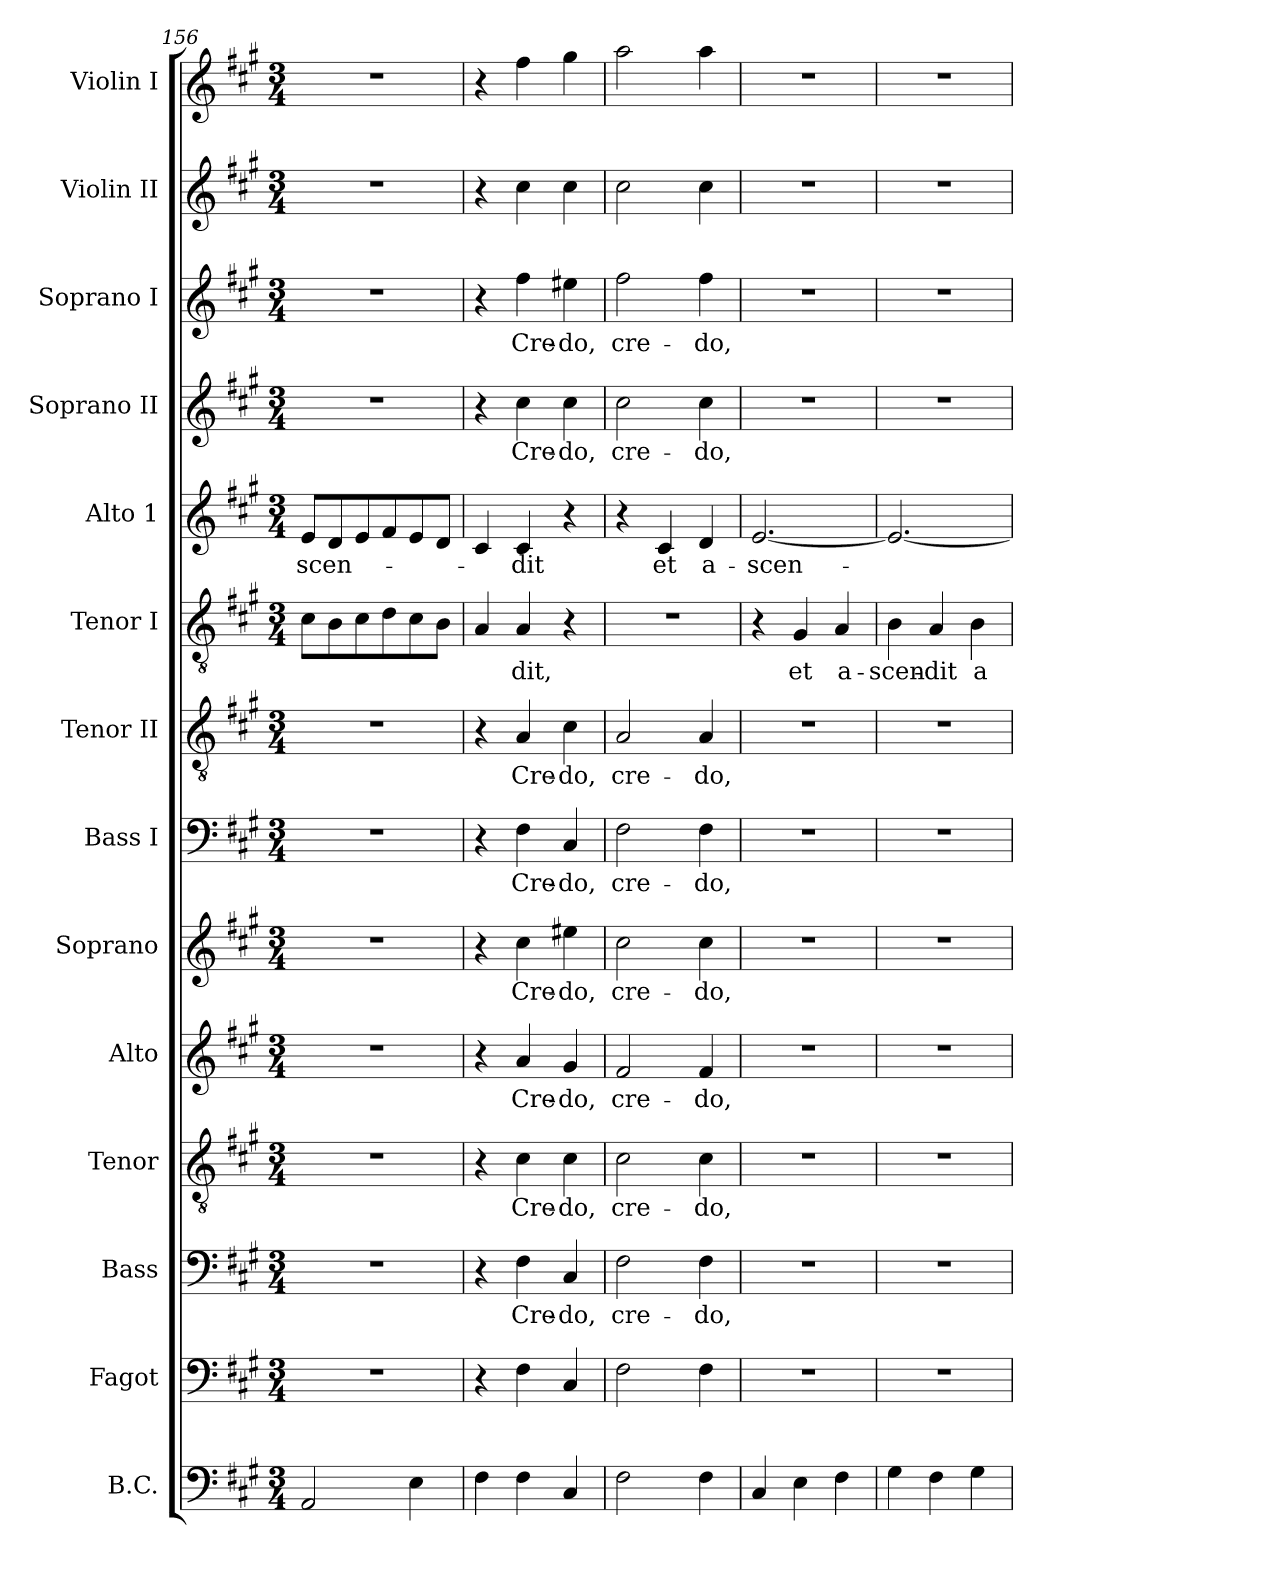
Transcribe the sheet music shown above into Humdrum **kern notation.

**kern	**kern	**kern	**text	**kern	**text	**kern	**text	**kern	**text	**kern	**text	**kern	**text	**kern	**text	**kern	**text	**kern	**text	**kern	**text	**kern	**kern
*part14	*part13	*part12	*part12	*part11	*part11	*part10	*part10	*part9	*part9	*part8	*part8	*part7	*part7	*part6	*part6	*part5	*part5	*part4	*part4	*part3	*part3	*part2	*part1
*staff14	*staff13	*staff12	*staff12	*staff11	*staff11	*staff10	*staff10	*staff9	*staff9	*staff8	*staff8	*staff7	*staff7	*staff6	*staff6	*staff5	*staff5	*staff4	*staff4	*staff3	*staff3	*staff2	*staff1
*I"B.C.	*I"Fagot	*I"Bass	*	*I"Tenor	*	*I"Alto	*	*I"Soprano	*	*I"Bass I	*	*I"Tenor II	*	*I"Tenor I	*	*I"Alto 1	*	*I"Soprano II	*	*I"Soprano I	*	*I"Violin II	*I"Violin I
*I'B.C.	*I'Fg	*	*	*I'T-R	*	*	*	*I'S-R	*	*I'B1	*	*I'T2	*	*I'T1	*	*I'A1	*	*I'S2	*	*I'S1	*	*I'Vln. II	*I'Vln. I
*clefF4	*clefF4	*clefF4	*	*clefGv2	*	*clefG2	*	*clefG2	*	*clefF4	*	*clefGv2	*	*clefGv2	*	*clefG2	*	*clefG2	*	*clefG2	*	*clefG2	*clefG2
*k[f#c#g#]	*k[f#c#g#]	*k[f#c#g#]	*	*k[f#c#g#]	*	*k[f#c#g#]	*	*k[f#c#g#]	*	*k[f#c#g#]	*	*k[f#c#g#]	*	*k[f#c#g#]	*	*k[f#c#g#]	*	*k[f#c#g#]	*	*k[f#c#g#]	*	*k[f#c#g#]	*k[f#c#g#]
*A:	*A:	*A:	*	*A:	*	*A:	*	*A:	*	*A:	*	*A:	*	*A:	*	*A:	*	*A:	*	*A:	*	*A:	*A:
*M3/4	*M3/4	*M3/4	*	*M3/4	*	*M3/4	*	*M3/4	*	*M3/4	*	*M3/4	*	*M3/4	*	*M3/4	*	*M3/4	*	*M3/4	*	*M3/4	*M3/4
=156	=156	=156	=156	=156	=156	=156	=156	=156	=156	=156	=156	=156	=156	=156	=156	=156	=156	=156	=156	=156	=156	=156	=156
!	!	!	!	!	!	!	!	!	!	!	!	!	!	!	!	!	!LO:LY:b	!	!	!	!	!	!
2AA/	2.r	2.r	.	2.r	.	2.r	.	2.r	.	2.r	.	2.r	.	8c#\L	.	8e/L	-scen-	2.r	.	2.r	.	2.r	2.r
.	.	.	.	.	.	.	.	.	.	.	.	.	.	8B\	.	8d/	.	.	.	.	.	.	.
.	.	.	.	.	.	.	.	.	.	.	.	.	.	8c#\	.	8e/	.	.	.	.	.	.	.
.	.	.	.	.	.	.	.	.	.	.	.	.	.	8d\	.	8f#/	.	.	.	.	.	.	.
4E\	.	.	.	.	.	.	.	.	.	.	.	.	.	8c#\	.	8e/	.	.	.	.	.	.	.
.	.	.	.	.	.	.	.	.	.	.	.	.	.	8B\J	.	8d/J	.	.	.	.	.	.	.
=157	=157	=157	=157	=157	=157	=157	=157	=157	=157	=157	=157	=157	=157	=157	=157	=157	=157	=157	=157	=157	=157	=157	=157
4F#\	4r	4r	.	4r	.	4r	.	4r	.	4r	.	4r	.	4A/	.	4c#/	.	4r	.	4r	.	4r	4r
!	!	!	!LO:LY:b	!	!LO:LY:b	!	!LO:LY:b	!	!LO:LY:b	!	!LO:LY:b	!	!LO:LY:b	!	!LO:LY:b	!	!LO:LY:b	!	!LO:LY:b	!	!LO:LY:b	!	!
4F#\	4F#\	4F#\	Cre-	4c#\	Cre-	4a/	Cre-	4cc#\	Cre-	4F#\	Cre-	4A/	Cre-	4A/	-dit,	4c#/	-dit	4cc#\	Cre-	4ff#\	Cre-	4cc#\	4ff#\
!	!	!	!LO:LY:b	!	!LO:LY:b	!	!LO:LY:b	!	!LO:LY:b	!	!LO:LY:b	!	!LO:LY:b	!	!	!	!	!	!LO:LY:b	!	!LO:LY:b	!	!
4C#/	4C#/	4C#/	-do,	4c#\	-do,	4g#/	-do,	4ee#X\	-do,	4C#/	-do,	4c#\	-do,	4r	.	4r	.	4cc#\	-do,	4ee#X\	-do,	4cc#\	4gg#\
=158	=158	=158	=158	=158	=158	=158	=158	=158	=158	=158	=158	=158	=158	=158	=158	=158	=158	=158	=158	=158	=158	=158	=158
!	!	!	!LO:LY:b	!	!LO:LY:b	!	!LO:LY:b	!	!LO:LY:b	!	!LO:LY:b	!	!LO:LY:b	!	!	!	!	!	!LO:LY:b	!	!LO:LY:b	!	!
2F#\	2F#\	2F#\	cre-	2c#\	cre-	2f#/	cre-	2cc#\	cre-	2F#\	cre-	2A/	cre-	2.r	.	4r	.	2cc#\	cre-	2ff#\	cre-	2cc#\	2aa\
!	!	!	!	!	!	!	!	!	!	!	!	!	!	!	!	!	!LO:LY:b	!	!	!	!	!	!
.	.	.	.	.	.	.	.	.	.	.	.	.	.	.	.	4c#/	et	.	.	.	.	.	.
!	!	!	!LO:LY:b	!	!LO:LY:b	!	!LO:LY:b	!	!LO:LY:b	!	!LO:LY:b	!	!LO:LY:b	!	!	!	!LO:LY:b	!	!LO:LY:b	!	!LO:LY:b	!	!
4F#\	4F#\	4F#\	-do,	4c#\	-do,	4f#/	-do,	4cc#\	-do,	4F#\	-do,	4A/	-do,	.	.	4d/	a-	4cc#\	-do,	4ff#\	-do,	4cc#\	4aa\
=159	=159	=159	=159	=159	=159	=159	=159	=159	=159	=159	=159	=159	=159	=159	=159	=159	=159	=159	=159	=159	=159	=159	=159
!	!	!	!	!	!	!	!	!	!	!	!	!	!	!	!	!	!LO:LY:b	!	!	!	!	!	!
4C#/	2.r	2.r	.	2.r	.	2.r	.	2.r	.	2.r	.	2.r	.	4r	.	[2.e/	-scen-	2.r	.	2.r	.	2.r	2.r
!	!	!	!	!	!	!	!	!	!	!	!	!	!	!	!LO:LY:b	!	!	!	!	!	!	!	!
4E\	.	.	.	.	.	.	.	.	.	.	.	.	.	4G#/	et	.	.	.	.	.	.	.	.
!	!	!	!	!	!	!	!	!	!	!	!	!	!	!	!LO:LY:b	!	!	!	!	!	!	!	!
4F#\	.	.	.	.	.	.	.	.	.	.	.	.	.	4A/	a-	.	.	.	.	.	.	.	.
=160	=160	=160	=160	=160	=160	=160	=160	=160	=160	=160	=160	=160	=160	=160	=160	=160	=160	=160	=160	=160	=160	=160	=160
!	!	!	!	!	!	!	!	!	!	!	!	!	!	!	!LO:LY:b	!	!	!	!	!	!	!	!
4G#\	2.r	2.r	.	2.r	.	2.r	.	2.r	.	2.r	.	2.r	.	4B\	-scen-	2.e/_	.	2.r	.	2.r	.	2.r	2.r
!	!	!	!	!	!	!	!	!	!	!	!	!	!	!	!LO:LY:b	!	!	!	!	!	!	!	!
4F#\	.	.	.	.	.	.	.	.	.	.	.	.	.	4A/	-dit	.	.	.	.	.	.	.	.
!	!	!	!	!	!	!	!	!	!	!	!	!	!	!	!LO:LY:b	!	!	!	!	!	!	!	!
4G#\	.	.	.	.	.	.	.	.	.	.	.	.	.	4B\	a-	.	.	.	.	.	.	.	.
=	=	=	=	=	=	=	=	=	=	=	=	=	=	=	=	=	=	=	=	=	=	=	=
*-	*-	*-	*-	*-	*-	*-	*-	*-	*-	*-	*-	*-	*-	*-	*-	*-	*-	*-	*-	*-	*-	*-	*-
